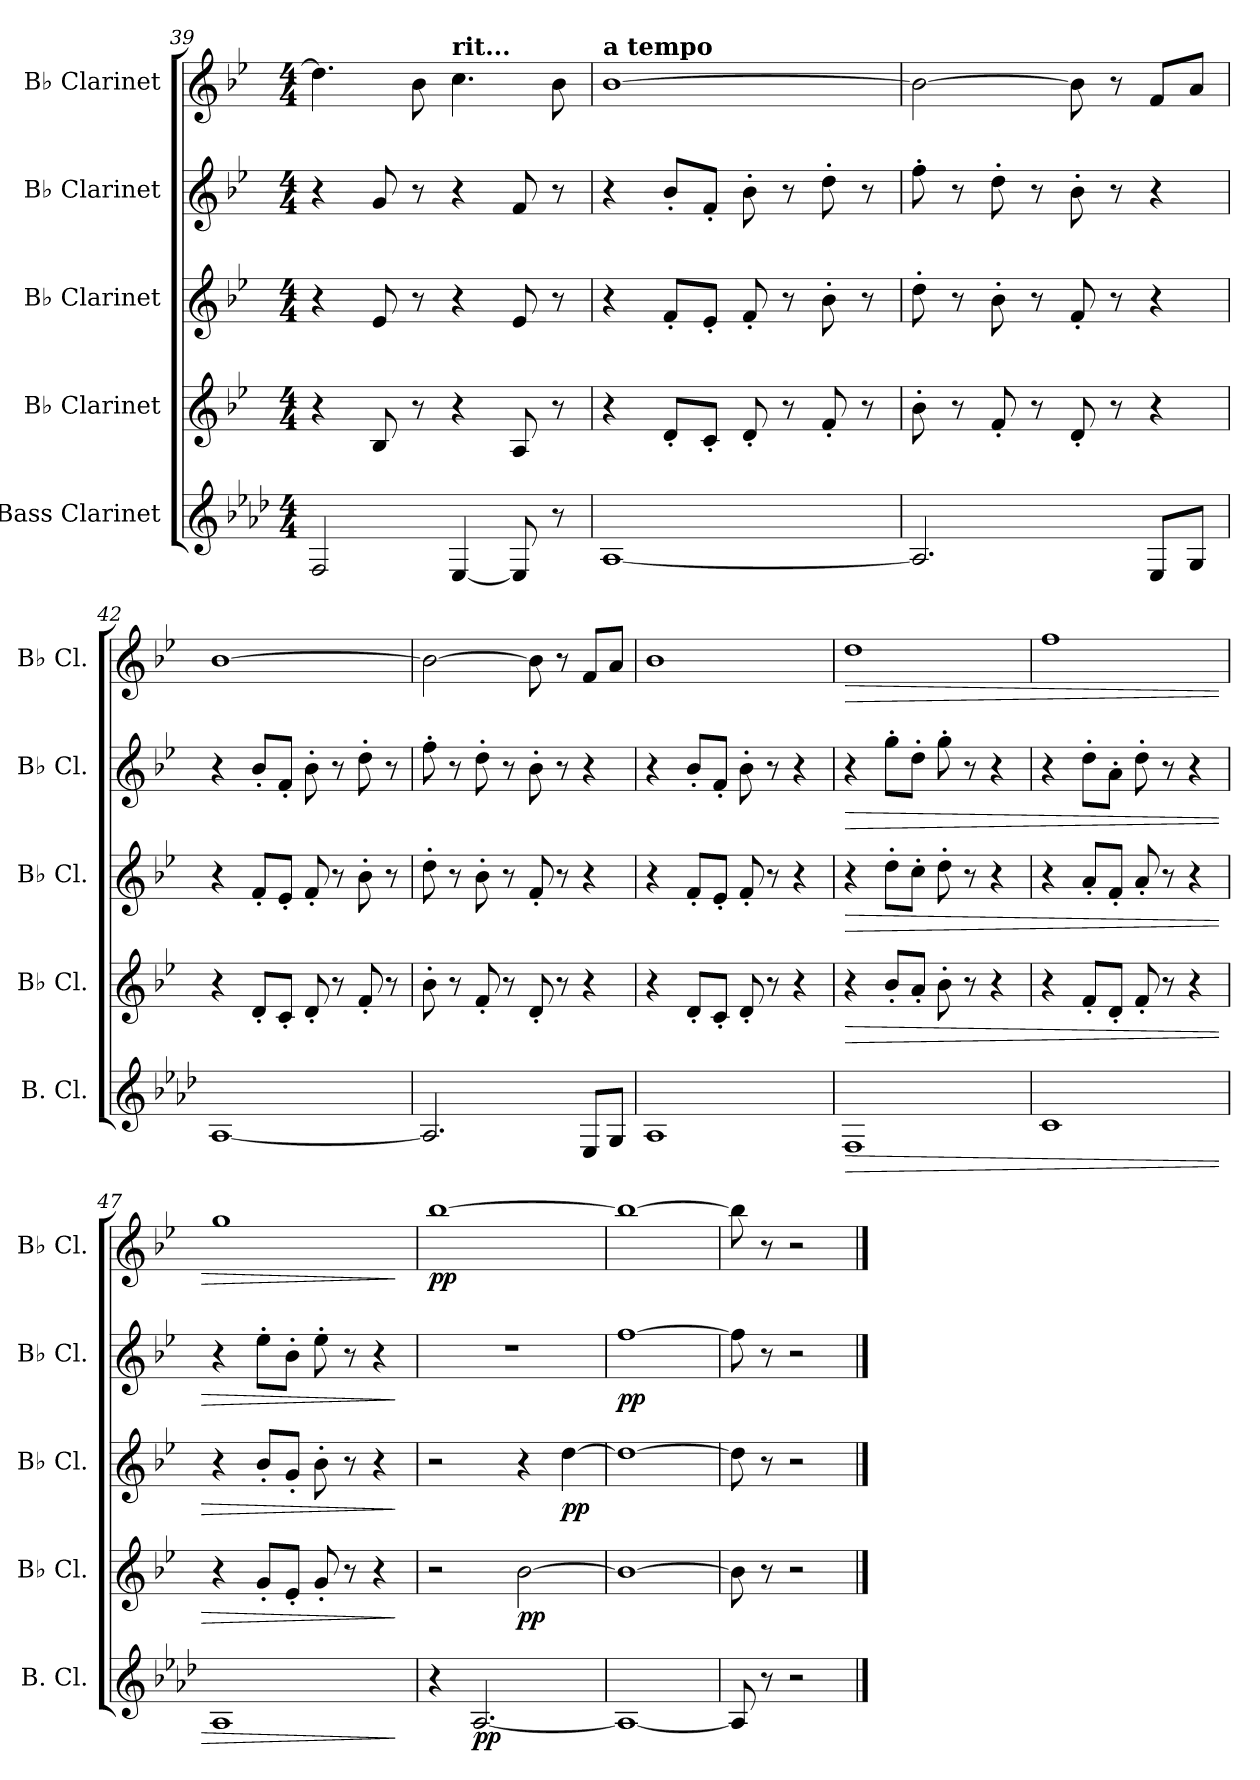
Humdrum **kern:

**kern	**dynam	**kern	**dynam	**kern	**dynam	**kern	**dynam	**kern	**dynam
*part5	*part5	*part4	*part4	*part3	*part3	*part2	*part2	*part1	*part1
*staff5	*staff5	*staff4	*staff4	*staff3	*staff3	*staff2	*staff2	*staff1	*staff1
*I"Bass Clarinet	*	*I"B♭ Clarinet	*	*I"B♭ Clarinet	*	*I"B♭ Clarinet	*	*I"B♭ Clarinet	*
*I'B. Cl.	*	*I'B♭ Cl.	*	*I'B♭ Cl.	*	*I'B♭ Cl.	*	*I'B♭ Cl.	*
*clefG2	*	*clefG2	*	*clefG2	*	*clefG2	*	*clefG2	*
*ITrd8c14	*	*ITrd1c2	*	*ITrd1c2	*	*ITrd1c2	*	*ITrd1c2	*
*k[b-e-a-d-]	*	*k[b-e-a-d-]	*	*k[b-e-a-d-]	*	*k[b-e-a-d-]	*	*k[b-e-a-d-]	*
*M4/4	*	*M4/4	*	*M4/4	*	*M4/4	*	*M4/4	*
=39	=39	=39	=39	=39	=39	=39	=39	=39	=39
2FF/	.	4r	.	4r	.	4r	.	4.cc\]	.
.	.	8A-/	.	8d-/	.	8f/	.	.	.
.	.	8r	.	8r	.	8r	.	8a-\	.
!	!	!	!	!	!	!	!	!LO:TX:a:B:t=rit...	!
[4EE-/	.	4r	.	4r	.	4r	.	4.b-\	.
8EE-/]	.	8G/	.	8d-/	.	8e-/	.	.	.
8r	.	8r	.	8r	.	8r	.	8a-\	.
=40	=40	=40	=40	=40	=40	=40	=40	=40	=40
!!LO:REH:place=s1:a:B:fs=14:t=D
!	!	!	!	!	!	!	!	!LO:TX:a:B:t=a tempo	!
[1AA-	.	4r	.	4r	.	4r	.	[1a-	.
.	.	8c'/L	.	8e-'/L	.	8a-'/L	.	.	.
.	.	8B-'/J	.	8d-'/J	.	8e-'/J	.	.	.
.	.	8c'/	.	8e-'/	.	8a-'\	.	.	.
.	.	8r	.	8r	.	8r	.	.	.
.	.	8e-'/	.	8a-'\	.	8cc'\	.	.	.
.	.	8r	.	8r	.	8r	.	.	.
=41	=41	=41	=41	=41	=41	=41	=41	=41	=41
2.AA-/]	.	8a-'\	.	8cc'\	.	8ee-'\	.	2a-\_	.
.	.	8r	.	8r	.	8r	.	.	.
.	.	8e-'/	.	8a-'\	.	8cc'\	.	.	.
.	.	8r	.	8r	.	8r	.	.	.
.	.	8c'/	.	8e-'/	.	8a-'\	.	8a-\]	.
.	.	8r	.	8r	.	8r	.	8r	.
8EE-/L	.	4r	.	4r	.	4r	.	8e-/L	.
8GG/J	.	.	.	.	.	.	.	8g/J	.
=42	=42	=42	=42	=42	=42	=42	=42	=42	=42
[1AA-	.	4r	.	4r	.	4r	.	[1a-	.
.	.	8c'/L	.	8e-'/L	.	8a-'/L	.	.	.
.	.	8B-'/J	.	8d-'/J	.	8e-'/J	.	.	.
.	.	8c'/	.	8e-'/	.	8a-'\	.	.	.
.	.	8r	.	8r	.	8r	.	.	.
.	.	8e-'/	.	8a-'\	.	8cc'\	.	.	.
.	.	8r	.	8r	.	8r	.	.	.
!!LO:PB:g=z
=43	=43	=43	=43	=43	=43	=43	=43	=43	=43
2.AA-/]	.	8a-'\	.	8cc'\	.	8ee-'\	.	2a-\_	.
.	.	8r	.	8r	.	8r	.	.	.
.	.	8e-'/	.	8a-'\	.	8cc'\	.	.	.
.	.	8r	.	8r	.	8r	.	.	.
.	.	8c'/	.	8e-'/	.	8a-'\	.	8a-\]	.
.	.	8r	.	8r	.	8r	.	8r	.
8EE-/L	.	4r	.	4r	.	4r	.	8e-/L	.
8GG/J	.	.	.	.	.	.	.	8g/J	.
=44	=44	=44	=44	=44	=44	=44	=44	=44	=44
1AA-	.	4r	.	4r	.	4r	.	1a-	.
.	.	8c'/L	.	8e-'/L	.	8a-'/L	.	.	.
.	.	8B-'/J	.	8d-'/J	.	8e-'/J	.	.	.
.	.	8c'/	.	8e-'/	.	8a-'\	.	.	.
.	.	8r	.	8r	.	8r	.	.	.
.	.	4r	.	4r	.	4r	.	.	.
=45	=45	=45	=45	=45	=45	=45	=45	=45	=45
!	!LO:HP:b	!	!LO:HP:b	!	!LO:HP:b	!	!LO:HP:b	!	!LO:HP:b
1FF	>	4r	>	4r	>	4r	>	1cc	>
.	.	8a-'/L	.	8cc'\L	.	8ff'\L	.	.	.
.	.	8g'/J	.	8b-'\J	.	8cc'\J	.	.	.
.	.	8a-'\	.	8cc'\	.	8ff'\	.	.	.
.	.	8r	.	8r	.	8r	.	.	.
.	.	4r	.	4r	.	4r	.	.	.
=46	=46	=46	=46	=46	=46	=46	=46	=46	=46
1C	.	4r	.	4r	.	4r	.	1ee-	.
.	.	8e-'/L	.	8g'/L	.	8cc'\L	.	.	.
.	.	8c'/J	.	8e-'/J	.	8g'\J	.	.	.
.	.	8e-'/	.	8g'/	.	8cc'\	.	.	.
.	.	8r	.	8r	.	8r	.	.	.
.	.	4r	.	4r	.	4r	.	.	.
=47	=47	=47	=47	=47	=47	=47	=47	=47	=47
1AA-	.	4r	.	4r	.	4r	.	1ff	.
.	.	8f'/L	.	8a-'/L	.	8dd-'\L	.	.	.
.	.	8d-'/J	.	8f'/J	.	8a-'\J	.	.	.
.	.	8f'/	.	8a-'\	.	8dd-'\	.	.	.
.	.	8r	.	8r	.	8r	.	.	.
.	.	4r	.	4r	.	4r	.	.	.
.	]	.	]	.	]	.	]	.	]
=48	=48	=48	=48	=48	=48	=48	=48	=48	=48
!	!	!	!	!	!	!	!	!	!LO:DY:b
4r	.	2r	.	2r	.	1r	.	[1aa-	pp
!	!LO:DY:b	!	!	!	!	!	!	!	!
[2.AA-/	pp	.	.	.	.	.	.	.	.
!	!	!	!LO:DY:b	!	!	!	!	!	!
.	.	[2a-\	pp	4r	.	.	.	.	.
!	!	!	!	!	!LO:DY:b	!	!	!	!
.	.	.	.	[4cc\	pp	.	.	.	.
=49	=49	=49	=49	=49	=49	=49	=49	=49	=49
!	!	!	!	!	!	!	!LO:DY:b	!	!
1AA-_	.	1a-_	.	1cc_	.	[1ee-	pp	1aa-_	.
!!LO:LB:g=z
=50	=50	=50	=50	=50	=50	=50	=50	=50	=50
8AA-/]	.	8a-\]	.	8cc\]	.	8ee-\]	.	8aa-\]	.
8r	.	8r	.	8r	.	8r	.	8r	.
2r	.	2r	.	2r	.	2r	.	2r	.
==	==	==	==	==	==	==	==	==	==
*-	*-	*-	*-	*-	*-	*-	*-	*-	*-
